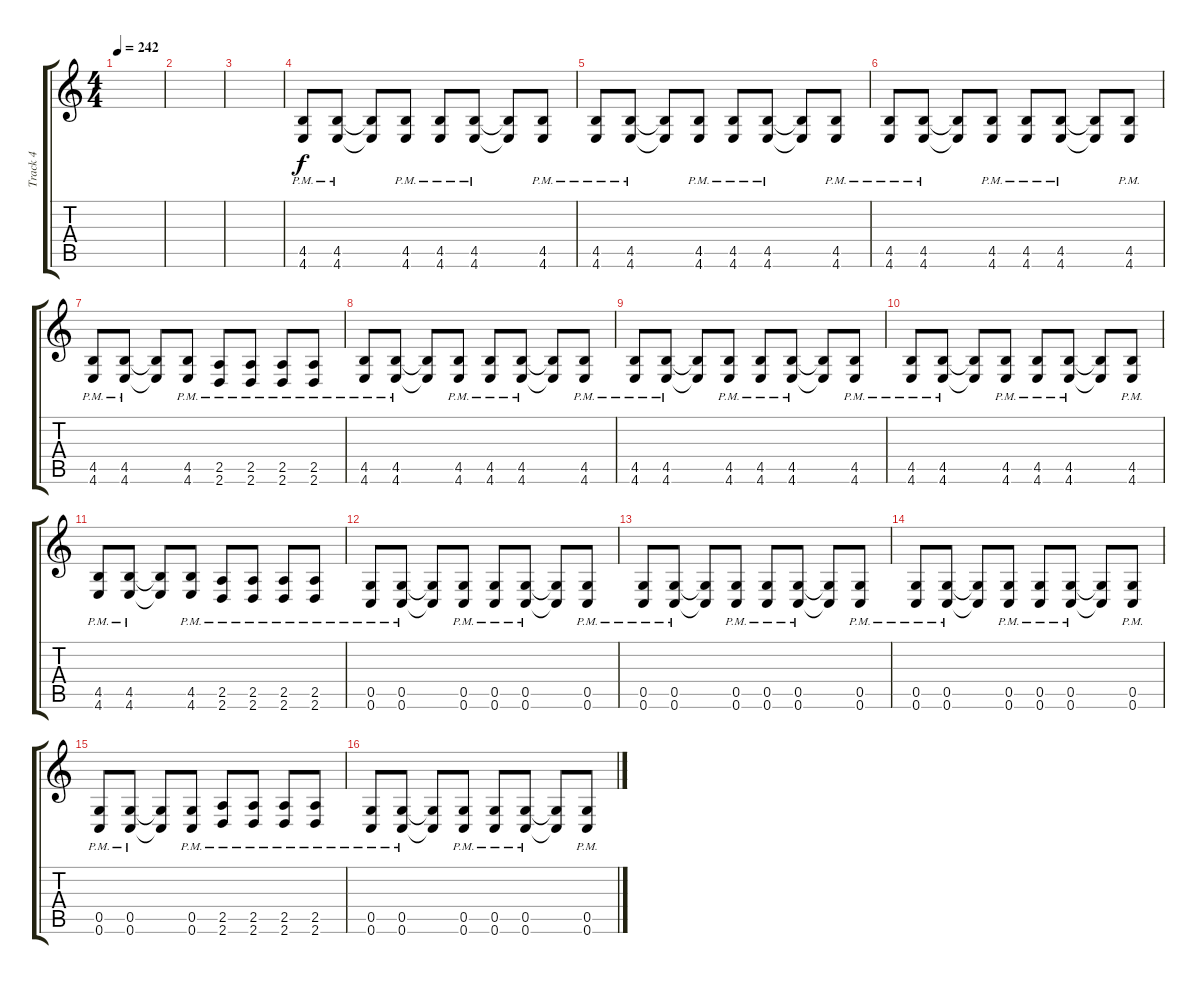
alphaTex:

\track ("Track 4" "Track 4") {instrument distortionguitar}
\staff {score tabs}
\tuning (D4 A3 F3 C3 G2 C2) {hide}
\ts (4 4)
\tempo 242
\clef g2
\ks c
|
|
|
(4.5{pm} 4.6{pm}).8 (4.5{pm} 4.6{pm}).8 (4.5{t} 4.6{t}).8 (4.5{pm} 4.6{pm}).8 (4.5{pm} 4.6{pm}).8 (4.5{pm} 4.6{pm}).8 (4.5{t} 4.6{t}).8 (4.5{pm} 4.6{pm}).8 |
(4.5{pm} 4.6{pm}).8 (4.5{pm} 4.6{pm}).8 (4.5{t} 4.6{t}).8 (4.5{pm} 4.6{pm}).8 (4.5{pm} 4.6{pm}).8 (4.5{pm} 4.6{pm}).8 (4.5{t} 4.6{t}).8 (4.5{pm} 4.6{pm}).8 |
(4.5{pm} 4.6{pm}).8 (4.5{pm} 4.6{pm}).8 (4.5{t} 4.6{t}).8 (4.5{pm} 4.6{pm}).8 (4.5{pm} 4.6{pm}).8 (4.5{pm} 4.6{pm}).8 (4.5{t} 4.6{t}).8 (4.5{pm} 4.6{pm}).8 |
(4.5{pm} 4.6{pm}).8 (4.5{pm} 4.6{pm}).8 (4.5{t} 4.6{t}).8 (4.5{pm} 4.6{pm}).8 (2.5{pm} 2.6{pm}).8 (2.5{pm} 2.6{pm}).8 (2.5{pm} 2.6{pm}).8 (2.5{pm} 2.6{pm}).8 |
(4.5{pm} 4.6{pm}).8 (4.5{pm} 4.6{pm}).8 (4.5{t} 4.6{t}).8 (4.5{pm} 4.6{pm}).8 (4.5{pm} 4.6{pm}).8 (4.5{pm} 4.6{pm}).8 (4.5{t} 4.6{t}).8 (4.5{pm} 4.6{pm}).8 |
(4.5{pm} 4.6{pm}).8 (4.5{pm} 4.6{pm}).8 (4.5{t} 4.6{t}).8 (4.5{pm} 4.6{pm}).8 (4.5{pm} 4.6{pm}).8 (4.5{pm} 4.6{pm}).8 (4.5{t} 4.6{t}).8 (4.5{pm} 4.6{pm}).8 |
(4.5{pm} 4.6{pm}).8 (4.5{pm} 4.6{pm}).8 (4.5{t} 4.6{t}).8 (4.5{pm} 4.6{pm}).8 (4.5{pm} 4.6{pm}).8 (4.5{pm} 4.6{pm}).8 (4.5{t} 4.6{t}).8 (4.5{pm} 4.6{pm}).8 |
(4.5{pm} 4.6{pm}).8 (4.5{pm} 4.6{pm}).8 (4.5{t} 4.6{t}).8 (4.5{pm} 4.6{pm}).8 (2.5{pm} 2.6{pm}).8 (2.5{pm} 2.6{pm}).8 (2.5{pm} 2.6{pm}).8 (2.5{pm} 2.6{pm}).8 |
(0.5{pm} 0.6{pm}).8 (0.5{pm} 0.6{pm}).8 (0.5{t} 0.6{t}).8 (0.5{pm} 0.6{pm}).8 (0.5{pm} 0.6{pm}).8 (0.5{pm} 0.6{pm}).8 (0.5{t} 0.6{t}).8 (0.5{pm} 0.6{pm}).8 |
(0.5{pm} 0.6{pm}).8 (0.5{pm} 0.6{pm}).8 (0.5{t} 0.6{t}).8 (0.5{pm} 0.6{pm}).8 (0.5{pm} 0.6{pm}).8 (0.5{pm} 0.6{pm}).8 (0.5{t} 0.6{t}).8 (0.5{pm} 0.6{pm}).8 |
(0.5{pm} 0.6{pm}).8 (0.5{pm} 0.6{pm}).8 (0.5{t} 0.6{t}).8 (0.5{pm} 0.6{pm}).8 (0.5{pm} 0.6{pm}).8 (0.5{pm} 0.6{pm}).8 (0.5{t} 0.6{t}).8 (0.5{pm} 0.6{pm}).8 |
(0.5{pm} 0.6{pm}).8 (0.5{pm} 0.6{pm}).8 (0.5{t} 0.6{t}).8 (0.5{pm} 0.6{pm}).8 (2.5{pm} 2.6{pm}).8 (2.5{pm} 2.6{pm}).8 (2.5{pm} 2.6{pm}).8 (2.5{pm} 2.6{pm}).8 |
(0.5{pm} 0.6{pm}).8 (0.5{pm} 0.6{pm}).8 (0.5{t} 0.6{t}).8 (0.5{pm} 0.6{pm}).8 (0.5{pm} 0.6{pm}).8 (0.5{pm} 0.6{pm}).8 (0.5{t} 0.6{t}).8 (0.5{pm} 0.6{pm}).8
